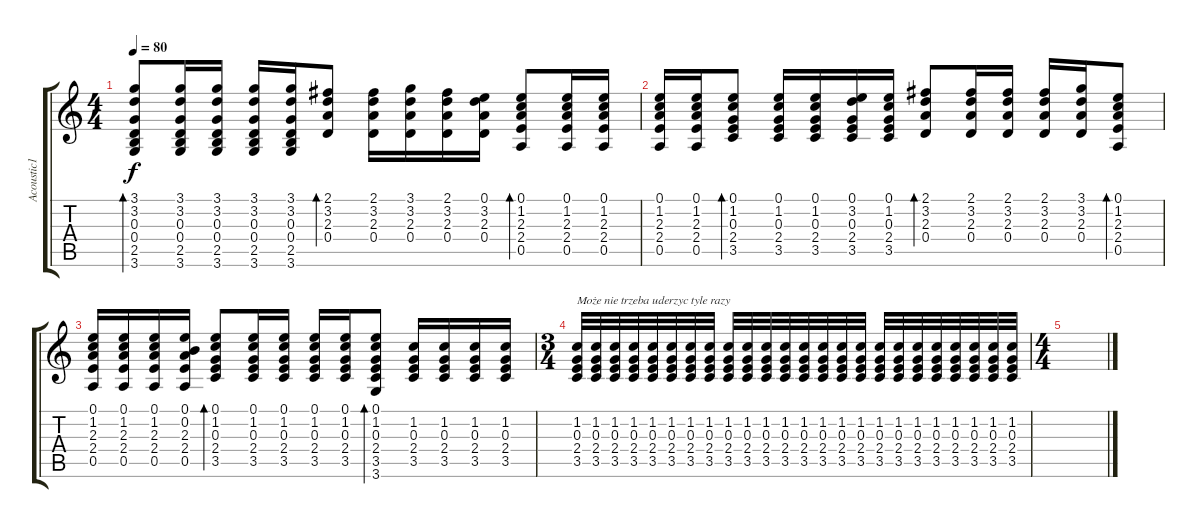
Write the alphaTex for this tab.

\track ("Acoustic1" "Acoustic1") {instrument acousticguitarsteel}
\staff {score tabs}
\tuning (E4 B3 G3 D3 A2 E2) {hide}
\ts (4 4)
\tempo 80
\clef g2
\ks c
(3.1 3.2 0.3 0.4 2.5 3.6).8{bd 60 dy f} (3.1 3.2 0.3 0.4 2.5 3.6).16 (3.1 3.2 0.3 0.4 2.5 3.6).16 (3.1 3.2 0.3 0.4 2.5 3.6).16 (3.1 3.2 0.3 0.4 2.5 3.6).16 (2.1 3.2 2.3 0.4).8{bd 60} (2.1 3.2 2.3 0.4).16 (3.1 3.2 2.3 0.4).16 (2.1 3.2 2.3 0.4).16 (0.1 3.2 2.3 0.4).16 (0.1 1.2 2.3 2.4 0.5).8{bd 60} (0.1 1.2 2.3 2.4 0.5).16 (0.1 1.2 2.3 2.4 0.5).16 |
(0.1 1.2 2.3 2.4 0.5).16 (0.1 1.2 2.3 2.4 0.5).16 (0.1 1.2 0.3 2.4 3.5).8{bd 60} (0.1 1.2 0.3 2.4 3.5).16 (0.1 1.2 0.3 2.4 3.5).16 (0.1 3.2 0.3 2.4 3.5).16 (0.1 1.2 0.3 2.4 3.5).16 (2.1 3.2 2.3 0.4).8{bd 60} (2.1 3.2 2.3 0.4).16 (2.1 3.2 2.3 0.4).16 (2.1 3.2 2.3 0.4).16 (3.1 3.2 2.3 0.4).16 (0.1 1.2 2.3 2.4 0.5).8{bd 60} |
(0.1 1.2 2.3 2.4 0.5).16 (0.1 1.2 2.3 2.4 0.5).16 (0.1 1.2 2.3 2.4 0.5).16 (0.1 0.2 2.3 2.4 0.5).16 (0.1 1.2 0.3 2.4 3.5).8{bd 60} (0.1 1.2 0.3 2.4 3.5).16 (0.1 1.2 0.3 2.4 3.5).16 (0.1 1.2 0.3 2.4 3.5).16 (0.1 1.2 0.3 2.4 3.5).16 (0.1 1.2 0.3 2.4 3.5 3.6).8{bd 120} (1.2 0.3 2.4 3.5).16 (1.2 0.3 2.4 3.5).16 (1.2 0.3 2.4 3.5).16 (1.2 0.3 2.4 3.5).16 |
\ts (3 4)
(1.2 0.3 2.4 3.5).32{txt "Może nie trzeba uderzyc tyle razy"} (1.2 0.3 2.4 3.5).32 (1.2 0.3 2.4 3.5).32 (1.2 0.3 2.4 3.5).32 (1.2 0.3 2.4 3.5).32 (1.2 0.3 2.4 3.5).32 (1.2 0.3 2.4 3.5).32 (1.2 0.3 2.4 3.5).32 (1.2 0.3 2.4 3.5).32 (1.2 0.3 2.4 3.5).32 (1.2 0.3 2.4 3.5).32 (1.2 0.3 2.4 3.5).32 (1.2 0.3 2.4 3.5).32 (1.2 0.3 2.4 3.5).32 (1.2 0.3 2.4 3.5).32 (1.2 0.3 2.4 3.5).32 (1.2 0.3 2.4 3.5).32 (1.2 0.3 2.4 3.5).32 (1.2 0.3 2.4 3.5).32 (1.2 0.3 2.4 3.5).32 (1.2 0.3 2.4 3.5).32 (1.2 0.3 2.4 3.5).32 (1.2 0.3 2.4 3.5).32 (1.2 0.3 2.4 3.5).32 |
\ts (4 4)
